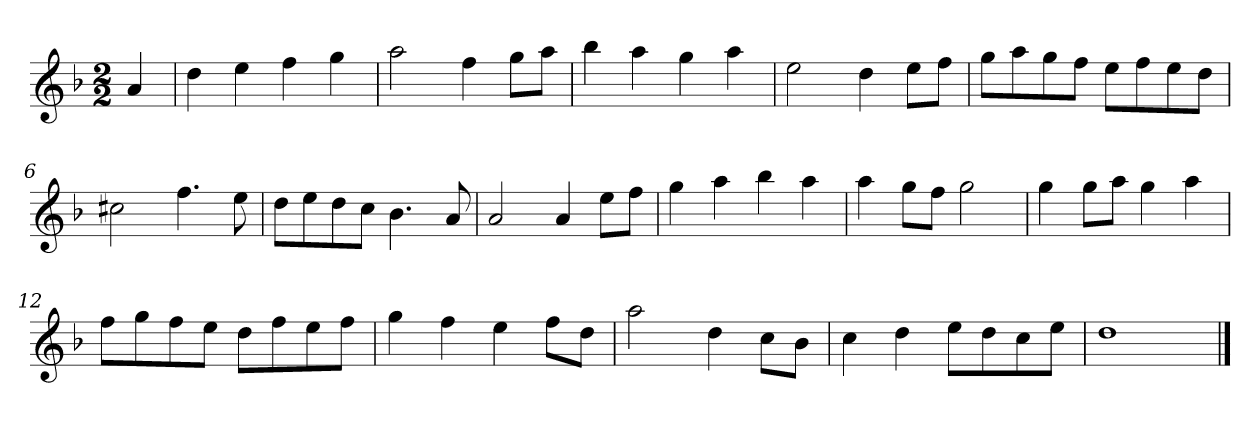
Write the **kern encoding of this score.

**kern
*part1
*staff1
*k[b-]
*M2/2
*MM120
=
4a
=1
4dd
4ee
4ff
4gg
=2
2aa
4ff
8ggL
8aaJ
=3
4bb-
4aa
4gg
4aa
=4
2ee
4dd
8eeL
8ffJ
=5
8ggL
8aa
8gg
8ffJ
8eeL
8ff
8ee
8ddJ
=6
2cc#X
4.ff
8ee
=7
8ddL
8ee
8dd
8ccJ
4.b-
8a
=8
2a
4a
8eeL
8ffJ
=9
4gg
4aa
4bb-
4aa
=10
4aa
8ggL
8ffJ
2gg
=11
4gg
8ggL
8aaJ
4gg
4aa
=12
8ffL
8gg
8ff
8eeJ
8ddL
8ff
8ee
8ffJ
=13
4gg
4ff
4ee
8ffL
8ddJ
=14
2aa
4dd
8ccL
8b-J
=15
4cc
4dd
8eeL
8dd
8cc
8eeJ
=16
1dd
==
*-
